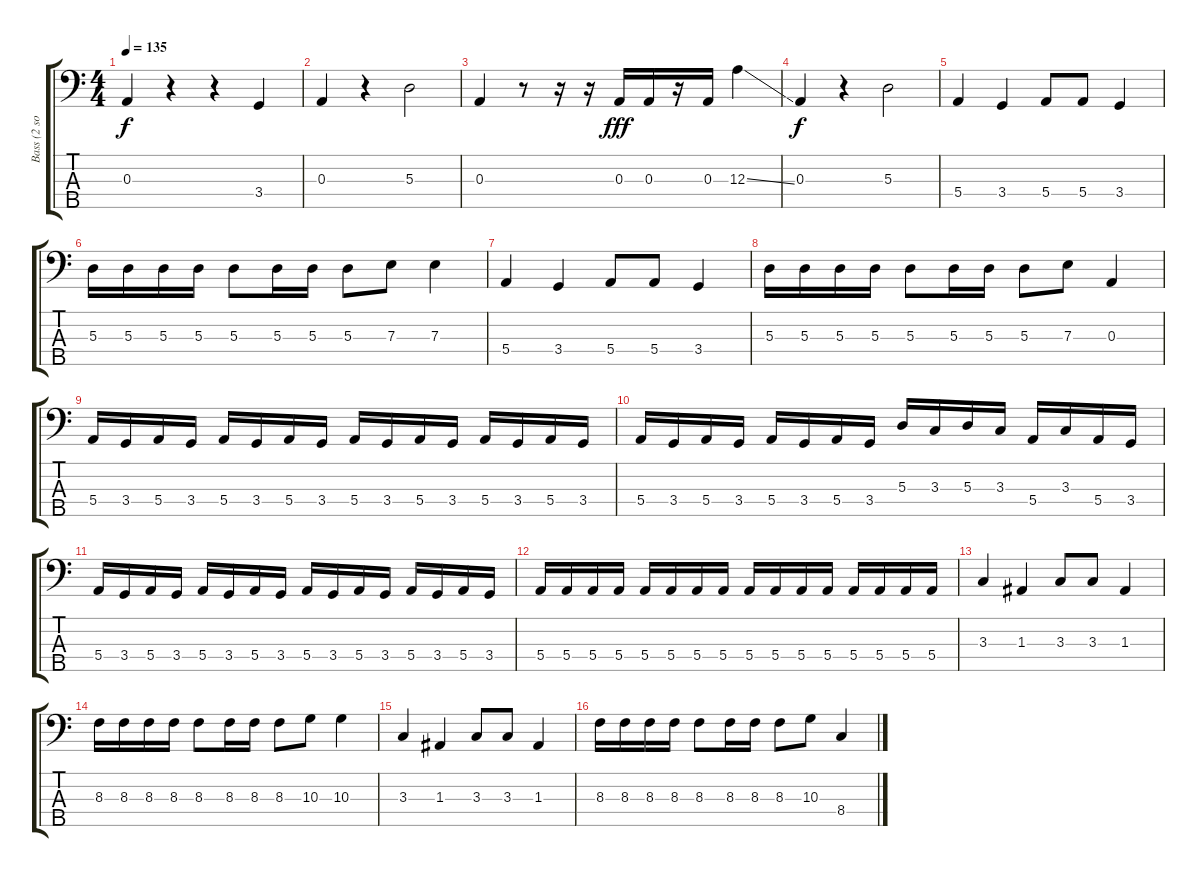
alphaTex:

\track ("Bass (2 solos :D)" "Bass (2 so") {instrument electricbassfinger}
\staff {score tabs}
\tuning (G2 D2 A1 E1 B0) {hide}
\ts (4 4)
\tempo 135
\clef f4
\ks c
0.3.4{dy f} r.4 r.4 3.4.4 |
0.3.4 r.4 5.3.2 |
0.3.4 r.8 r.16 r.16 0.3.16{dy fff} 0.3.16 r.16 0.3.16 12.3{ss}.4 |
0.3.4{dy f} r.4 5.3.2 |
5.4.4 3.4.4 5.4.8 5.4.8 3.4.4 |
5.3.16 5.3.16 5.3.16 5.3.16 5.3.8 5.3.16 5.3.16 5.3.8 7.3.8 7.3.4 |
5.4.4 3.4.4 5.4.8 5.4.8 3.4.4 |
5.3.16 5.3.16 5.3.16 5.3.16 5.3.8 5.3.16 5.3.16 5.3.8 7.3.8 0.3.4 |
5.4.16 3.4.16 5.4.16 3.4.16 5.4.16 3.4.16 5.4.16 3.4.16 5.4.16 3.4.16 5.4.16 3.4.16 5.4.16 3.4.16 5.4.16 3.4.16 |
5.4.16 3.4.16 5.4.16 3.4.16 5.4.16 3.4.16 5.4.16 3.4.16 5.3.16 3.3.16 5.3.16 3.3.16 5.4.16 3.3.16 5.4.16 3.4.16 |
5.4.16 3.4.16 5.4.16 3.4.16 5.4.16 3.4.16 5.4.16 3.4.16 5.4.16 3.4.16 5.4.16 3.4.16 5.4.16 3.4.16 5.4.16 3.4.16 |
5.4.16 5.4.16 5.4.16 5.4.16 5.4.16 5.4.16 5.4.16 5.4.16 5.4.16 5.4.16 5.4.16 5.4.16 5.4.16 5.4.16 5.4.16 5.4.16 |
3.3.4 1.3.4 3.3.8 3.3.8 1.3.4 |
8.3.16 8.3.16 8.3.16 8.3.16 8.3.8 8.3.16 8.3.16 8.3.8 10.3.8 10.3.4 |
3.3.4 1.3.4 3.3.8 3.3.8 1.3.4 |
8.3.16 8.3.16 8.3.16 8.3.16 8.3.8 8.3.16 8.3.16 8.3.8 10.3.8 8.4.4
